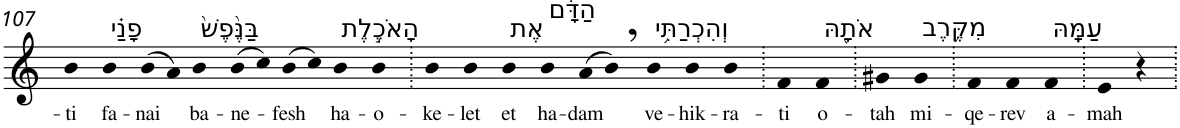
**kern	**text
*part1	*part1
*staff1	*staff1
*I"Piano	*
*I'Pno	*
!!LO:PB:g=z
*clefG2	*
*k[]	*
=107	=107
!	!LO:LY:b
4b	-ti
!LO:TX:a:t=פָנַ֗י	!
!	!LO:LY:b
4b	fa-
!	!LO:LY:b
(>8b	-nai
8a)	.
!LO:TX:a:t=בַּנֶּ֙פֶשׁ֙	!
!	!LO:LY:b
4b	ba-
!	!LO:LY:b
(>8b	-ne-
8cc)	.
!	!LO:LY:b
(>8b	-fesh
8cc)	.
!LO:TX:a:t=הָאֹכֶ֣לֶת	!
!	!LO:LY:b
4b	ha-
!	!LO:LY:b
4b	-o-
=108.	=108.
!	!LO:LY:b
4b	-ke-
!	!LO:LY:b
4b	-let
!LO:TX:a:t=אֶת	!
!	!LO:LY:b
4b	et
!LO:TX:a:t=הַדָּ֔ם	!
!	!LO:LY:b
4b	ha-
!	!LO:LY:b
(>8a	-dam
8b,)	.
!LO:TX:a:t=וְהִכְרַתִּ֥י	!
!	!LO:LY:b
4b	ve-
!	!LO:LY:b
4b	-hik-
!	!LO:LY:b
4b	-ra-
=109.	=109.
!	!LO:LY:b
4f	-ti
!LO:TX:a:t=אֹתָ֖הּ	!
!	!LO:LY:b
4f	o-
=110.	=110.
!	!LO:LY:b
4g#X	-tah
!LO:TX:a:t=מִקֶּ֥רֶב	!
!	!LO:LY:b
4g#	mi-
=111.	=111.
!	!LO:LY:b
4f	-qe-
!	!LO:LY:b
4f	-rev
!LO:TX:a:t=עַמָּֽהּ	!
!	!LO:LY:b
4f	a-
=112.	=112.
!	!LO:LY:b
4e	-mah
4r	.
=.	=.
*-	*-
